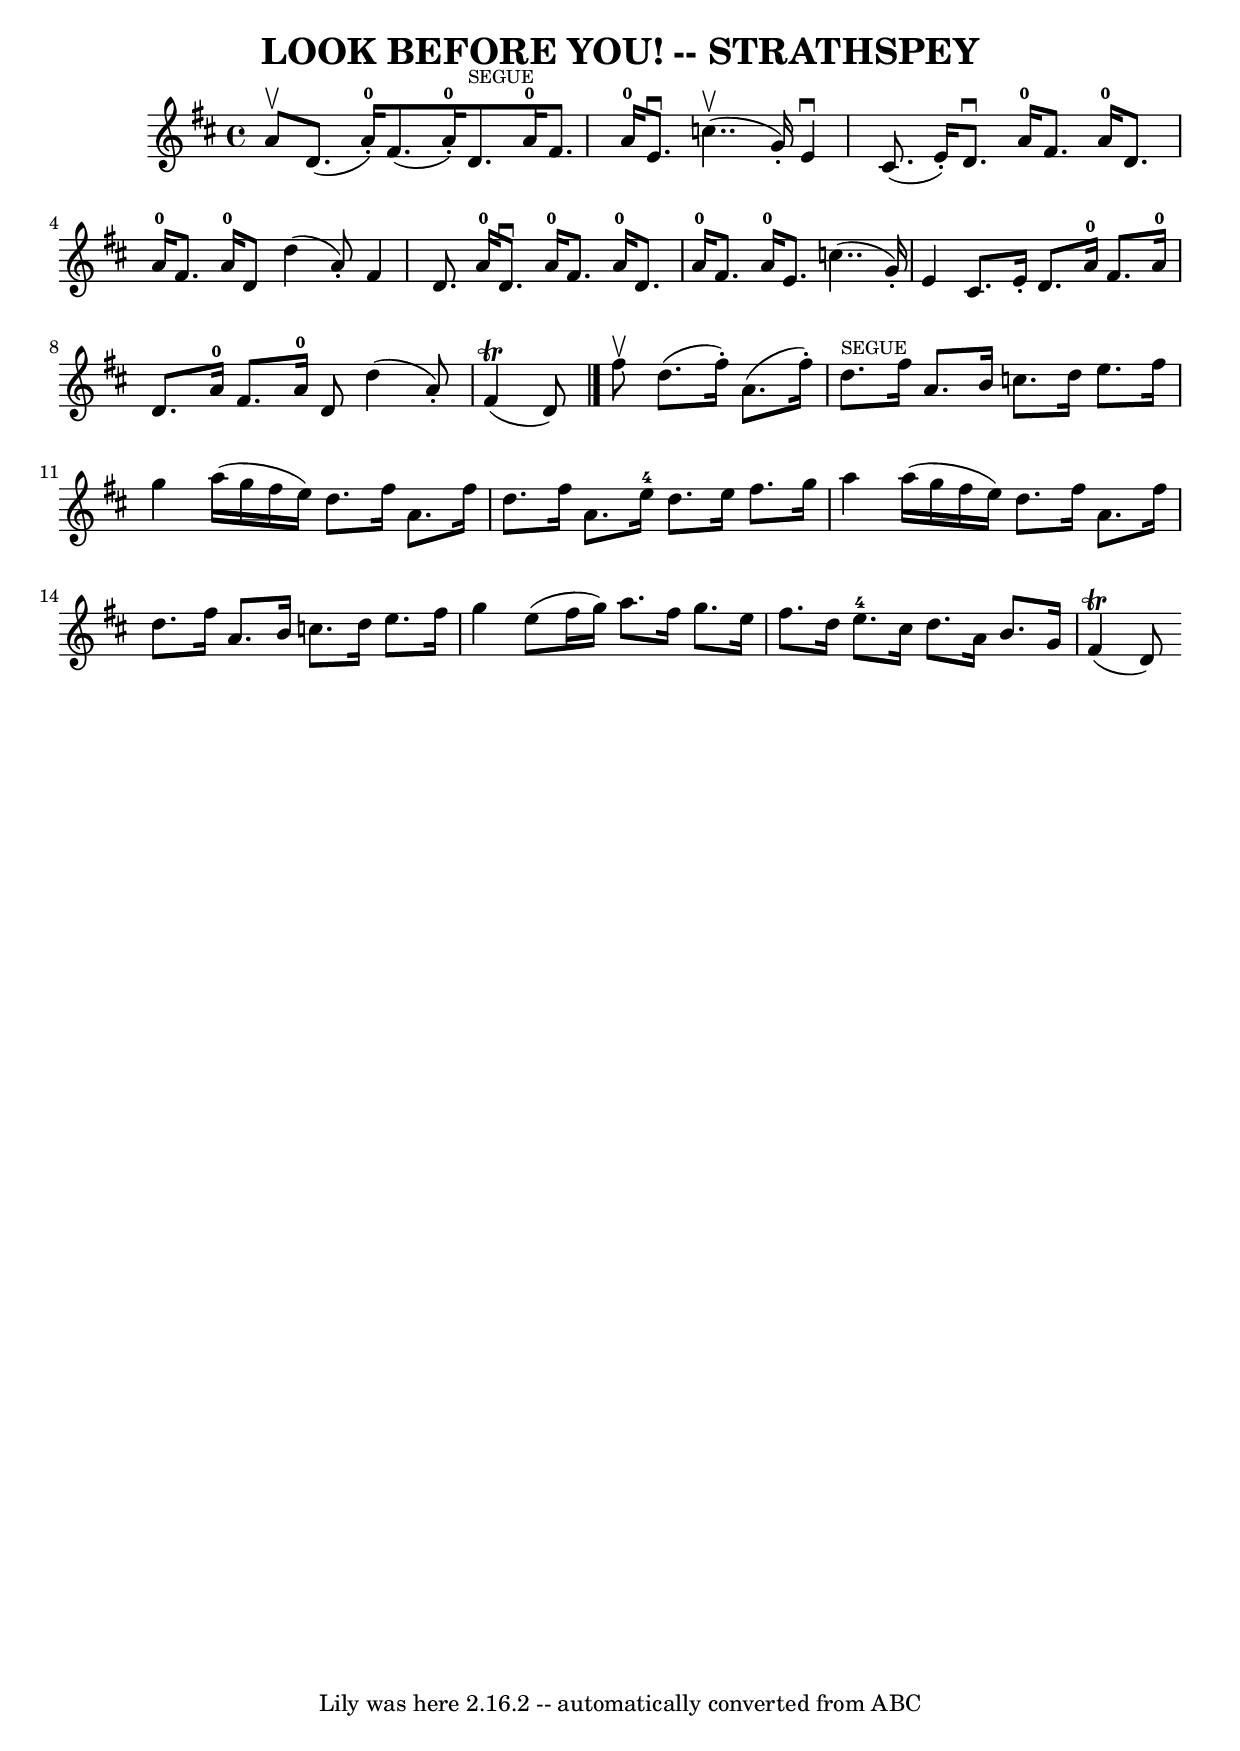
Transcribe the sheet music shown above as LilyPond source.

\version "2.16.2"
\include "Mammoth.ily"
\header {
  %% book = "Ryan's Mammoth Collection of Fiddle Tunes"
  crossRefNumber = "1"
  footnotes = ""
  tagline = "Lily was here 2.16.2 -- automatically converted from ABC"
  title = "LOOK BEFORE YOU! -- STRATHSPEY"

}
voicedefault =  {


  \override Staff.TimeSignature #'style = #'C
  \time 4/4 % %slurgraces 1
  
  \key d \major   a'8^\upbow    |
  d'8. (a'16-0-.) fis'8. (   a'16-0-.) d'8.^\segue a'16-0 fis'8. a'16-0    |
  
  e'8.^\downbow c''4.. (^\upbow g'16-.) e'4^\downbow cis'8. (   e'16-.)    |
  d'8.^\downbow a'16-0 fis'8. a'16-0      d'8. a'16-0 fis'8. a'16-0    |
  d'8 d''4 (a'8-.)     fis'4 d'8. a'16-0    |
  d'8.^\downbow a'16-0 fis'8.     a'16-0 d'8. a'16-0 fis'8. a'16-0    |
  e'8.       c''4.. (g'16-.) e'4 cis'8. e'16-.    |
  d'8. a'16-0 fis'8. a'16-0 d'8. a'16-0 fis'8. a'16-0   |
     d'8 d''4 (a'8-.) fis'4 (^\trill d'8)   \bar "|." fis''8^\upbow    |
  d''8. (fis''16-.) a'8. (fis''16-.)        d''8.^\segue fis''16 a'8. b'16     |
  c''8. d''16 e''8.     fis''16 g''4 a''16 (g''16 fis''16 e''16)    |
     d''8. fis''16 a'8. fis''16 d''8. fis''16 a'8. e''16-4     |
  d''8. e''16 fis''8. g''16 a''4 a''16 (g''16       fis''16 e''16)    |
  d''8. fis''16 a'8. fis''16       d''8. fis''16 a'8. b'16     |
  c''8. d''16 e''8.       fis''16 g''4 e''8 (fis''16 g''16)    |
  a''8.       fis''16 g''8. e''16 fis''8. d''16 e''8.-4 cis''16      |
  d''8. a'16 b'8. g'16 fis'4 (^\trill d'8)      \bar " |."   

}

\score{
  <<

    \context Staff="default"
    {
      \voicedefault 
      
    }

  >>
  \layout {
    
  }
  \midi {
  }

}
